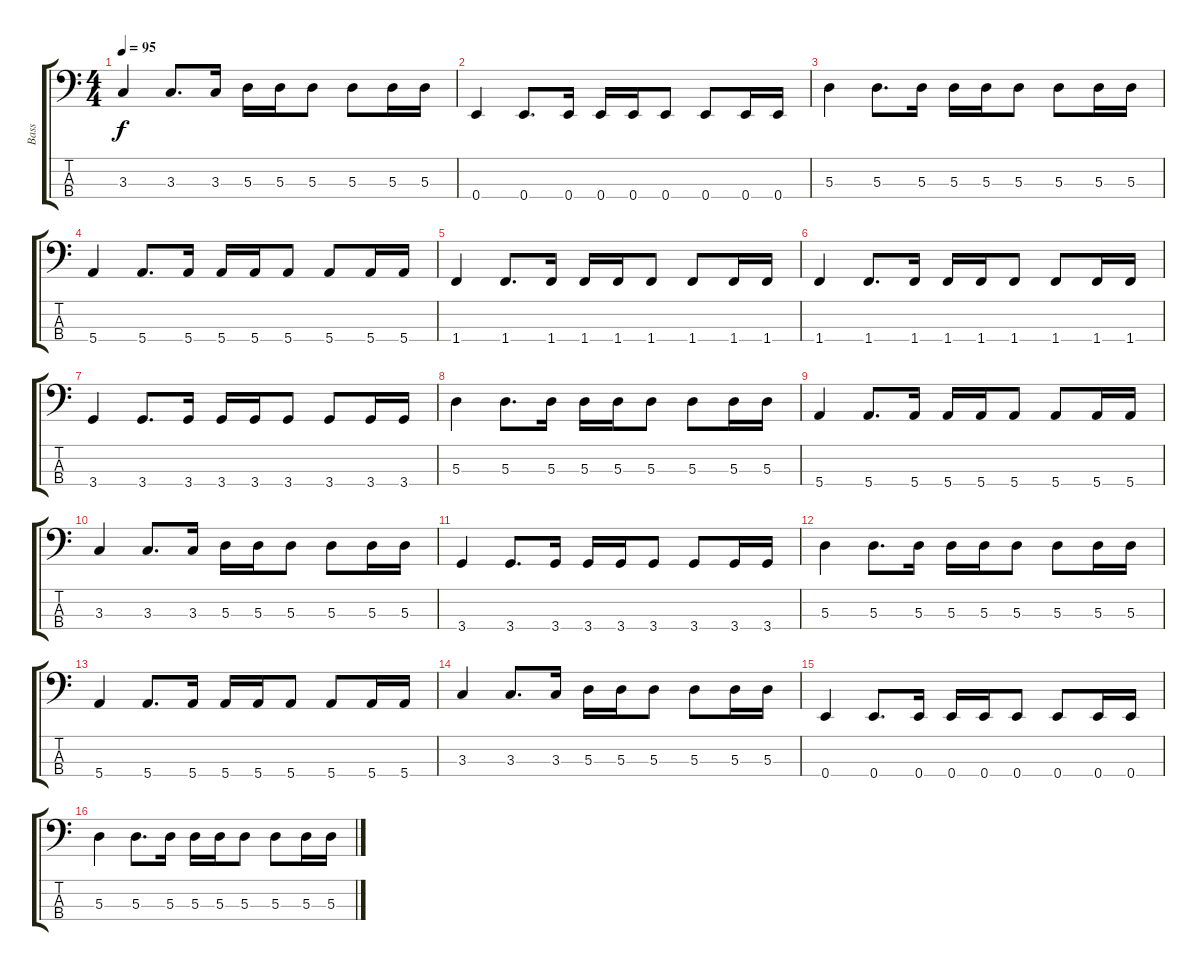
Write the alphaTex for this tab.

\track ("Bass" "Bass") {instrument electricbasspick}
\staff {score tabs}
\tuning (G2 D2 A1 E1) {hide}
\ts (4 4)
\tempo 95
\clef f4
\ks c
3.3.4{dy f} 3.3.8{d} 3.3.16 5.3.16 5.3.16 5.3.8 5.3.8 5.3.16 5.3.16 |
0.4.4 0.4.8{d} 0.4.16 0.4.16 0.4.16 0.4.8 0.4.8 0.4.16 0.4.16 |
5.3.4 5.3.8{d} 5.3.16 5.3.16 5.3.16 5.3.8 5.3.8 5.3.16 5.3.16 |
5.4.4 5.4.8{d} 5.4.16 5.4.16 5.4.16 5.4.8 5.4.8 5.4.16 5.4.16 |
1.4.4 1.4.8{d} 1.4.16 1.4.16 1.4.16 1.4.8 1.4.8 1.4.16 1.4.16 |
1.4.4 1.4.8{d} 1.4.16 1.4.16 1.4.16 1.4.8 1.4.8 1.4.16 1.4.16 |
3.4.4{volume 12} 3.4.8{d} 3.4.16 3.4.16 3.4.16 3.4.8 3.4.8 3.4.16 3.4.16 |
5.3.4 5.3.8{d} 5.3.16 5.3.16 5.3.16 5.3.8 5.3.8 5.3.16 5.3.16 |
5.4.4 5.4.8{d} 5.4.16 5.4.16 5.4.16 5.4.8 5.4.8 5.4.16 5.4.16 |
3.3.4 3.3.8{d} 3.3.16 5.3.16 5.3.16 5.3.8 5.3.8 5.3.16 5.3.16 |
3.4.4 3.4.8{d} 3.4.16 3.4.16 3.4.16 3.4.8 3.4.8 3.4.16 3.4.16 |
5.3.4 5.3.8{d} 5.3.16 5.3.16 5.3.16 5.3.8 5.3.8 5.3.16 5.3.16 |
5.4.4 5.4.8{d} 5.4.16 5.4.16 5.4.16 5.4.8 5.4.8 5.4.16 5.4.16 |
3.3.4 3.3.8{d} 3.3.16 5.3.16 5.3.16 5.3.8 5.3.8 5.3.16 5.3.16 |
0.4.4 0.4.8{d} 0.4.16 0.4.16 0.4.16 0.4.8 0.4.8 0.4.16 0.4.16 |
5.3.4 5.3.8{d} 5.3.16 5.3.16 5.3.16 5.3.8 5.3.8 5.3.16 5.3.16
